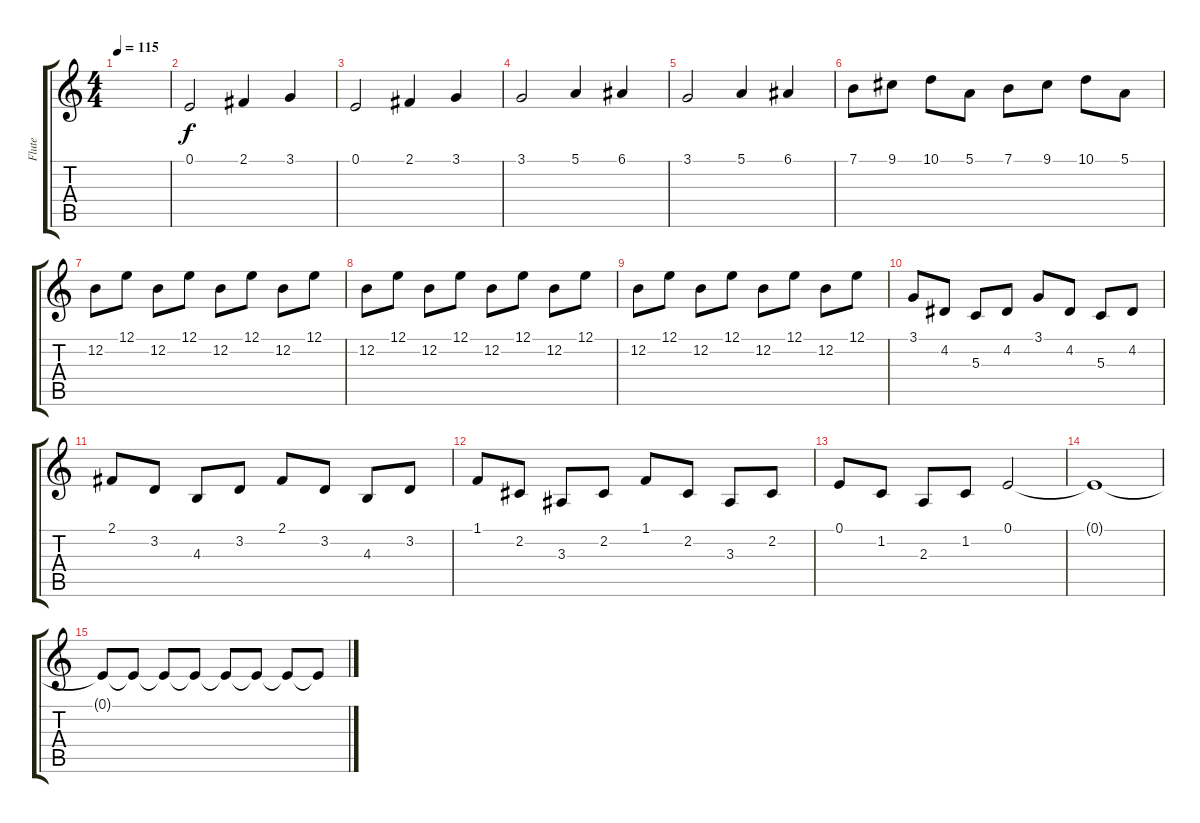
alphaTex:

\track ("Flute" "Flute") {instrument flute}
\staff {score tabs}
\tuning (E4 B3 G3 D3 A2 E2) {hide}
\ts (4 4)
\tempo 115
\clef g2
\ks c
|
0.1.2 2.1.4 3.1.4 |
0.1.2 2.1.4 3.1.4 |
3.1.2 5.1.4 6.1.4 |
3.1.2 5.1.4 6.1.4 |
7.1.8 9.1.8 10.1.8 5.1.8 7.1.8 9.1.8 10.1.8 5.1.8 |
12.2.8 12.1.8 12.2.8 12.1.8 12.2.8 12.1.8 12.2.8 12.1.8 |
12.2.8 12.1.8 12.2.8 12.1.8 12.2.8 12.1.8 12.2.8 12.1.8 |
12.2.8 12.1.8 12.2.8 12.1.8 12.2.8 12.1.8 12.2.8 12.1.8 |
3.1.8 4.2.8 5.3.8 4.2.8 3.1.8 4.2.8 5.3.8 4.2.8 |
2.1.8 3.2.8 4.3.8 3.2.8 2.1.8 3.2.8 4.3.8 3.2.8 |
1.1.8 2.2.8 3.3.8 2.2.8 1.1.8 2.2.8 3.3.8 2.2.8 |
0.1.8 1.2.8 2.3.8 1.2.8 0.1.2 |
0.1{t}.1 |
0.1{t}.8 0.1{t}.8 0.1{t}.8 0.1{t}.8 0.1{t}.8 0.1{t}.8 0.1{t}.8 0.1{t}.8
